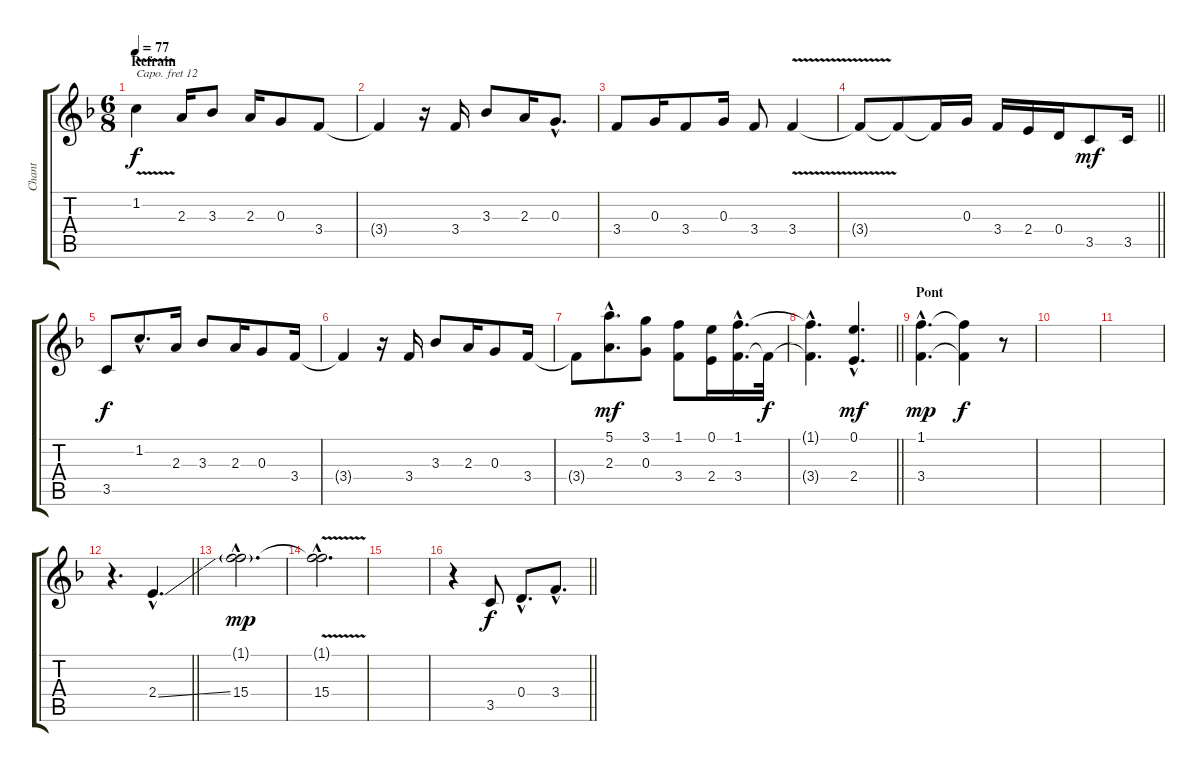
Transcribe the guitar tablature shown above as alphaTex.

\track ("Chant" "Chant") {instrument lead6voice}
\staff {score tabs}
\capo 12
\tuning (E4 B3 G3 D3 A2 E2) {hide}
\ts (6 8)
\section ("" "Refrain")
\tempo 77
\clef g2
\ks f
1.2{v}.4{dy f} 2.3.16 3.3.8 2.3.16 0.3.8 3.4.8 |
3.4{t}.4 r.16 3.4.16 3.3.8 2.3.16 0.3{hac}.8{d} |
3.4.8 0.3.16 3.4.8 0.3.16 3.4.8 3.4{v}.4 |
\barLineRight lightlight
3.4{t}.8 3.4{t}.8 3.4{t}.16 0.3.16 3.4.16 2.4.16 0.4.16 3.5.8{dy mf} 3.5.16 |
3.5.8{dy f} 1.2{hac}.8{d} 2.3.16 3.3.8 2.3.16 0.3.8 3.4.16 |
3.4{t}.4 r.16 3.4.16 3.3.8 2.3.16 0.3.8 3.4.16 |
3.4{t}.8 (5.1{hac} 2.3{hac}).8{d dy mf} (3.1 0.3).8 (1.1 3.4).8 (0.1 2.4).16 (1.1{hac} 3.4{hac}).16{d} 3.4{t}.32{dy f} |
\barLineRight lightlight
(1.1{hac t} 3.4{hac t}).4{d} (0.1{hac} 2.4{hac}).4{d dy mf} |
\section ("" "Pont")
(1.1{hac} 3.4{hac}).4{d dy mp} (1.1{t} 3.4{t}).4{dy f} r.8 |
|
|
\barLineRight lightlight
r.4{d} 2.4{ss hac}.4{d} |
(1.1{g hac} 15.4{hac}).2{d dy mp} |
(1.1{hac t} 15.4{v hac}).2{d} |
|
\barLineRight lightlight
r.4 3.5.8{dy f} 0.4{hac}.8{d} 3.4{hac}.8{d}
